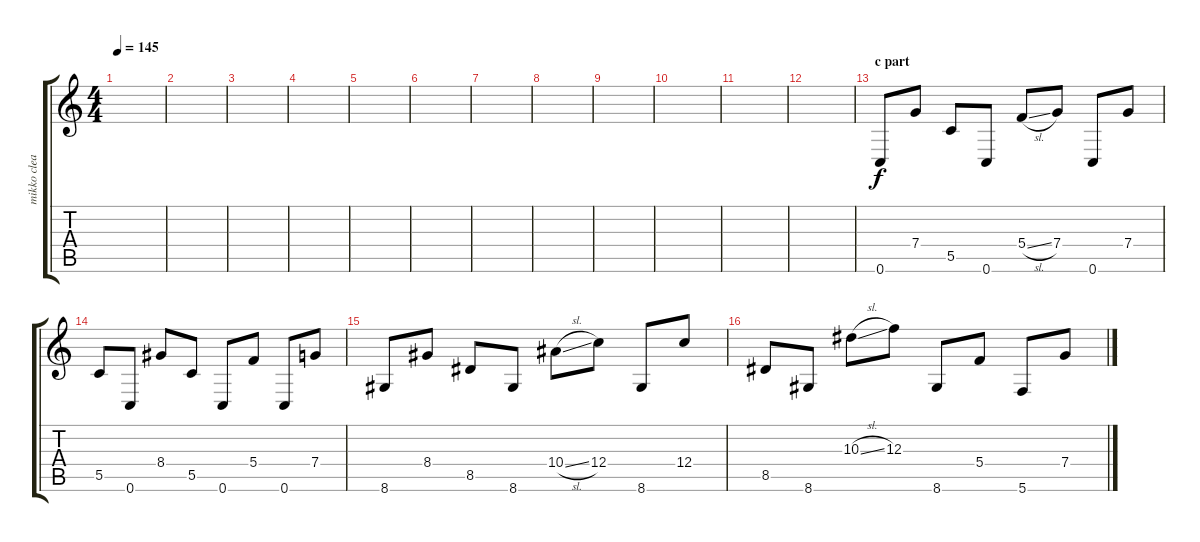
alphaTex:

\track ("mikko clean" "mikko clea") {instrument acousticguitarsteel}
\staff {score tabs}
\tuning (D4 A3 F3 C3 G2 C2) {hide}
\ts (4 4)
\tempo 145
\clef g2
\ks c
|
|
|
|
|
|
|
|
|
|
|
|
\section ("" "c part")
0.6.8 7.4.8 5.5.8 0.6.8 5.4{sl}.8 7.4.8 0.6.8 7.4.8 |
5.5.8 0.6.8 8.4.8 5.5.8 0.6.8 5.4.8 0.6.8 7.4.8 |
8.6.8 8.4.8 8.5.8 8.6.8 10.4{sl}.8 12.4.8 8.6.8 12.4.8 |
8.5.8 8.6.8 10.3{sl}.8 12.3.8 8.6.8 5.4.8 5.6.8 7.4.8
